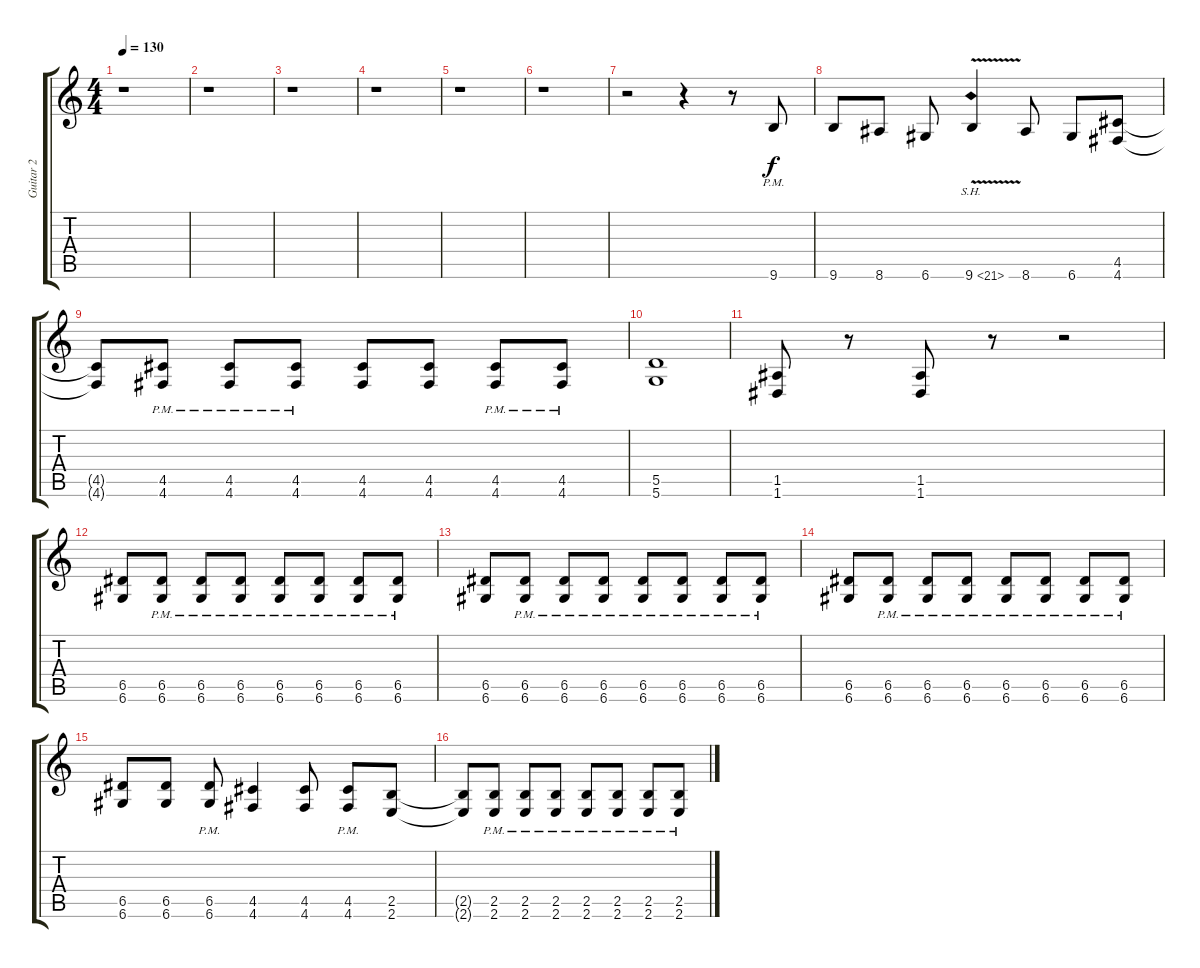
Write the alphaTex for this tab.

\track ("Guitar 2" "Guitar 2") {instrument distortionguitar}
\staff {score tabs}
\tuning (E4 B3 G3 D3 A2 D2) {hide}
\ts (4 4)
\tempo 130
\clef g2
\ks c
r.1{dy f} |
r.1 |
r.1 |
r.1 |
r.1 |
r.1 |
r.2{volume 13} r.4 r.8 9.6{pm}.8 |
9.6.8 8.6.8 6.6.8 9.6{sh 12 v}.4 8.6.8 6.6.8 (4.5 4.6).8 |
(4.5{t} 4.6{t}).8 (4.5{pm} 4.6{pm}).8 (4.5{pm} 4.6{pm}).8 (4.5{pm} 4.6{pm}).8 (4.5 4.6).8 (4.5 4.6).8 (4.5{pm} 4.6{pm}).8 (4.5{pm} 4.6{pm}).8 |
(5.5 5.6).1 |
(1.5 1.6).8 r.8 (1.5 1.6).8 r.8 r.2 |
(6.5 6.6).8 (6.5{pm} 6.6{pm}).8 (6.5{pm} 6.6{pm}).8 (6.5{pm} 6.6{pm}).8 (6.5{pm} 6.6{pm}).8 (6.5{pm} 6.6{pm}).8 (6.5{pm} 6.6{pm}).8 (6.5{pm} 6.6{pm}).8 |
(6.5 6.6).8 (6.5{pm} 6.6{pm}).8 (6.5{pm} 6.6{pm}).8 (6.5{pm} 6.6{pm}).8 (6.5{pm} 6.6{pm}).8 (6.5{pm} 6.6{pm}).8 (6.5{pm} 6.6{pm}).8 (6.5{pm} 6.6{pm}).8 |
(6.5 6.6).8 (6.5{pm} 6.6{pm}).8 (6.5{pm} 6.6{pm}).8 (6.5{pm} 6.6{pm}).8 (6.5{pm} 6.6{pm}).8 (6.5{pm} 6.6{pm}).8 (6.5{pm} 6.6{pm}).8 (6.5{pm} 6.6{pm}).8 |
(6.5 6.6).8 (6.5 6.6).8 (6.5{pm} 6.6{pm}).8 (4.5 4.6).4 (4.5 4.6).8 (4.5{pm} 4.6{pm}).8 (2.5 2.6).8 |
(2.5{t} 2.6{t}).8 (2.5{pm} 2.6{pm}).8 (2.5{pm} 2.6{pm}).8 (2.5{pm} 2.6{pm}).8 (2.5{pm} 2.6{pm}).8 (2.5{pm} 2.6{pm}).8 (2.5{pm} 2.6{pm}).8 (2.5{pm} 2.6{pm}).8
